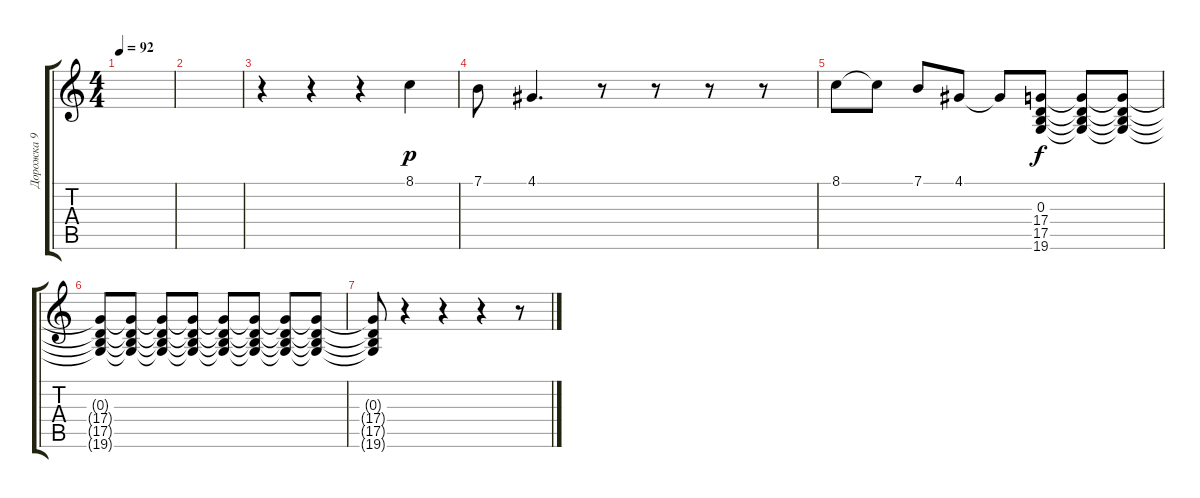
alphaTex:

\track ("Дорожка 9" "Дорожка 9") {instrument stringensemble1}
\staff {score tabs}
\tuning (E4 B4 G3 D3 A2 E2) {hide}
\ts (4 4)
\tempo 92
\clef g2
\ks c
|
|
r.4 r.4 r.4 8.1.4{dy p} |
7.1.8 4.1.4{d} r.8 r.8 r.8 r.8 |
8.1.8 8.1{t}.8 7.1.8 4.1.8 4.1{t}.8 (0.3 17.4 17.5 19.6).8{dy f} (0.3{t} 17.4{t} 17.5{t} 19.6{t}).8 (0.3{t} 17.4{t} 17.5{t} 19.6{t}).8 |
(0.3{t} 17.4{t} 17.5{t} 19.6{t}).8 (0.3{t} 17.4{t} 17.5{t} 19.6{t}).8 (0.3{t} 17.4{t} 17.5{t} 19.6{t}).8 (0.3{t} 17.4{t} 17.5{t} 19.6{t}).8 (0.3{t} 17.4{t} 17.5{t} 19.6{t}).8 (0.3{t} 17.4{t} 17.5{t} 19.6{t}).8 (0.3{t} 17.4{t} 17.5{t} 19.6{t}).8 (0.3{t} 17.4{t} 17.5{t} 19.6{t}).8 |
(0.3{t} 17.4{t} 17.5{t} 19.6{t}).8 r.4 r.4 r.4 r.8
